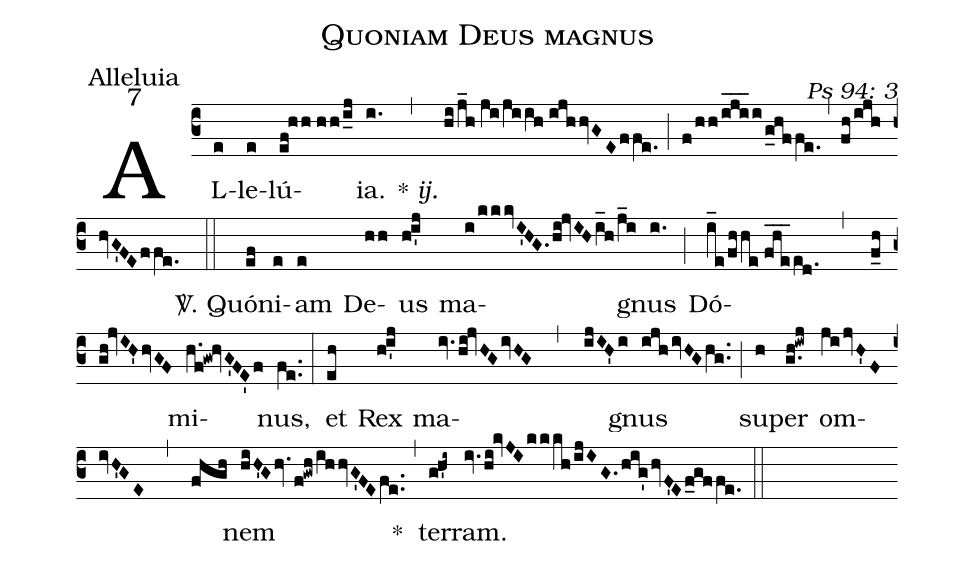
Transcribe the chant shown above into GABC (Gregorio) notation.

name: Quoniam Deus magnus;
office-part: Alleluia;
mode: 7;
commentary: Ps 94: 3;
%%
(c3) AL(e)le(e)lú(ef!hh//hh/i_j)ia.(i.) {*} <i>ij.</i>(,) (hi/j_h//ji/jiih//ijhhvGE/ffe.) (;) (f/hh/iji___/i/g_hffe.) (,) (fh/ijhhvG'FE/ffe.) (::)
<sp>V/</sp>. Quón(ef)i(e)am(e) De(hh)us(h!i'j) ma(i/kkkvI'HG./hi!jvIH/i_h/j_i)gnus(i.) (;) Dó(i_e/fhhe//fhe___ed. , f_h//gh!jvIH'/hvGF)mi(h.f!gw!hvG'FE'/f)nus,(fe..) (:)
et(eh) Rex(h!i'j) ma(iv./hi!jvHG/ivHG , ijIH'i)gnus(ijh/ivHG/hg..) (;) su(h)per(g.h!iwj) om(ji/jvH'F/ivH'GE , fhgh)nem(hiH'G/hv./f!gwh/ihhvG'FE/fe..) *(,) ter(g!h'i~)ram.(iv.hi!kvJI/kkkh/ijIG./hig'/hvF'E/f_gffe.) (::)
